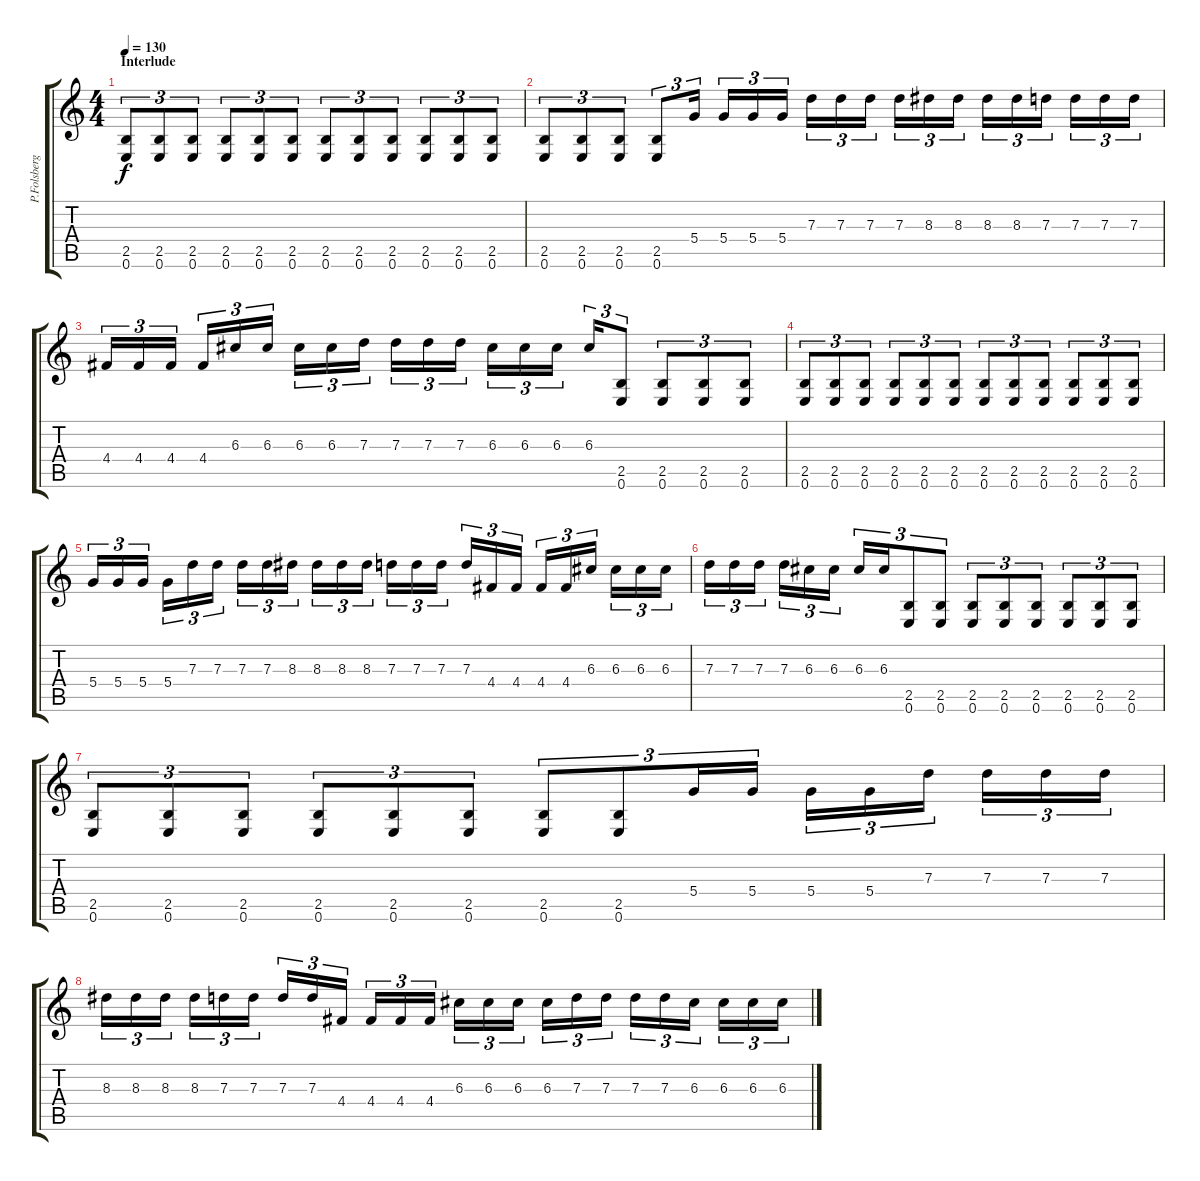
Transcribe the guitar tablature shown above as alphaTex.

\track ("P.Folsberg(Rhythm)" "P.Folsberg") {instrument distortionguitar}
\staff {score tabs}
\tuning (E4 B3 G3 D3 A2 E2) {hide}
\ts (4 4)
\section ("" "Interlude")
\tempo 130
\clef g2
\ks c
(2.5 0.6).8{tu (3 2) dy f} (2.5 0.6).8{tu (3 2)} (2.5 0.6).8{tu (3 2)} (2.5 0.6).8{tu (3 2)} (2.5 0.6).8{tu (3 2)} (2.5 0.6).8{tu (3 2)} (2.5 0.6).8{tu (3 2)} (2.5 0.6).8{tu (3 2)} (2.5 0.6).8{tu (3 2)} (2.5 0.6).8{tu (3 2)} (2.5 0.6).8{tu (3 2)} (2.5 0.6).8{tu (3 2)} |
(2.5 0.6).8{tu (3 2)} (2.5 0.6).8{tu (3 2)} (2.5 0.6).8{tu (3 2)} (2.5 0.6).8{tu (3 2)} 5.4.16{tu (3 2) beam splitsecondary} 5.4.16{tu (3 2)} 5.4.16{tu (3 2)} 5.4.16{tu (3 2)} 7.3.16{tu (3 2)} 7.3.16{tu (3 2)} 7.3.16{tu (3 2) beam splitsecondary} 7.3.16{tu (3 2)} 8.3.16{tu (3 2)} 8.3.16{tu (3 2)} 8.3.16{tu (3 2)} 8.3.16{tu (3 2)} 7.3.16{tu (3 2) beam splitsecondary} 7.3.16{tu (3 2)} 7.3.16{tu (3 2)} 7.3.16{tu (3 2)} |
4.4.16{tu (3 2)} 4.4.16{tu (3 2)} 4.4.16{tu (3 2) beam splitsecondary} 4.4.16{tu (3 2)} 6.3.16{tu (3 2)} 6.3.16{tu (3 2)} 6.3.16{tu (3 2)} 6.3.16{tu (3 2)} 7.3.16{tu (3 2) beam splitsecondary} 7.3.16{tu (3 2)} 7.3.16{tu (3 2)} 7.3.16{tu (3 2)} 6.3.16{tu (3 2)} 6.3.16{tu (3 2)} 6.3.16{tu (3 2) beam splitsecondary} 6.3.16{tu (3 2)} (2.5 0.6).8{tu (3 2)} (2.5 0.6).8{tu (3 2)} (2.5 0.6).8{tu (3 2)} (2.5 0.6).8{tu (3 2)} |
(2.5 0.6).8{tu (3 2)} (2.5 0.6).8{tu (3 2)} (2.5 0.6).8{tu (3 2)} (2.5 0.6).8{tu (3 2)} (2.5 0.6).8{tu (3 2)} (2.5 0.6).8{tu (3 2)} (2.5 0.6).8{tu (3 2)} (2.5 0.6).8{tu (3 2)} (2.5 0.6).8{tu (3 2)} (2.5 0.6).8{tu (3 2)} (2.5 0.6).8{tu (3 2)} (2.5 0.6).8{tu (3 2)} |
5.4.16{tu (3 2)} 5.4.16{tu (3 2)} 5.4.16{tu (3 2) beam splitsecondary} 5.4.16{tu (3 2)} 7.3.16{tu (3 2)} 7.3.16{tu (3 2)} 7.3.16{tu (3 2)} 7.3.16{tu (3 2)} 8.3.16{tu (3 2) beam splitsecondary} 8.3.16{tu (3 2)} 8.3.16{tu (3 2)} 8.3.16{tu (3 2)} 7.3.16{tu (3 2)} 7.3.16{tu (3 2)} 7.3.16{tu (3 2) beam splitsecondary} 7.3.16{tu (3 2)} 4.4.16{tu (3 2)} 4.4.16{tu (3 2)} 4.4.16{tu (3 2)} 4.4.16{tu (3 2)} 6.3.16{tu (3 2) beam splitsecondary} 6.3.16{tu (3 2)} 6.3.16{tu (3 2)} 6.3.16{tu (3 2)} |
7.3.16{tu (3 2)} 7.3.16{tu (3 2)} 7.3.16{tu (3 2) beam splitsecondary} 7.3.16{tu (3 2)} 6.3.16{tu (3 2)} 6.3.16{tu (3 2)} 6.3.16{tu (3 2)} 6.3.16{tu (3 2)} (2.5 0.6).8{tu (3 2)} (2.5 0.6).8{tu (3 2)} (2.5 0.6).8{tu (3 2)} (2.5 0.6).8{tu (3 2)} (2.5 0.6).8{tu (3 2)} (2.5 0.6).8{tu (3 2)} (2.5 0.6).8{tu (3 2)} (2.5 0.6).8{tu (3 2)} |
(2.5 0.6).8{tu (3 2)} (2.5 0.6).8{tu (3 2)} (2.5 0.6).8{tu (3 2)} (2.5 0.6).8{tu (3 2)} (2.5 0.6).8{tu (3 2)} (2.5 0.6).8{tu (3 2)} (2.5 0.6).8{tu (3 2)} (2.5 0.6).8{tu (3 2)} 5.4.16{tu (3 2)} 5.4.16{tu (3 2)} 5.4.16{tu (3 2)} 5.4.16{tu (3 2)} 7.3.16{tu (3 2) beam splitsecondary} 7.3.16{tu (3 2)} 7.3.16{tu (3 2)} 7.3.16{tu (3 2)} |
8.3.16{tu (3 2)} 8.3.16{tu (3 2)} 8.3.16{tu (3 2) beam splitsecondary} 8.3.16{tu (3 2)} 7.3.16{tu (3 2)} 7.3.16{tu (3 2)} 7.3.16{tu (3 2)} 7.3.16{tu (3 2)} 4.4.16{tu (3 2) beam splitsecondary} 4.4.16{tu (3 2)} 4.4.16{tu (3 2)} 4.4.16{tu (3 2)} 6.3.16{tu (3 2)} 6.3.16{tu (3 2)} 6.3.16{tu (3 2) beam splitsecondary} 6.3.16{tu (3 2)} 7.3.16{tu (3 2)} 7.3.16{tu (3 2)} 7.3.16{tu (3 2)} 7.3.16{tu (3 2)} 6.3.16{tu (3 2) beam splitsecondary} 6.3.16{tu (3 2)} 6.3.16{tu (3 2)} 6.3.16{tu (3 2)}
